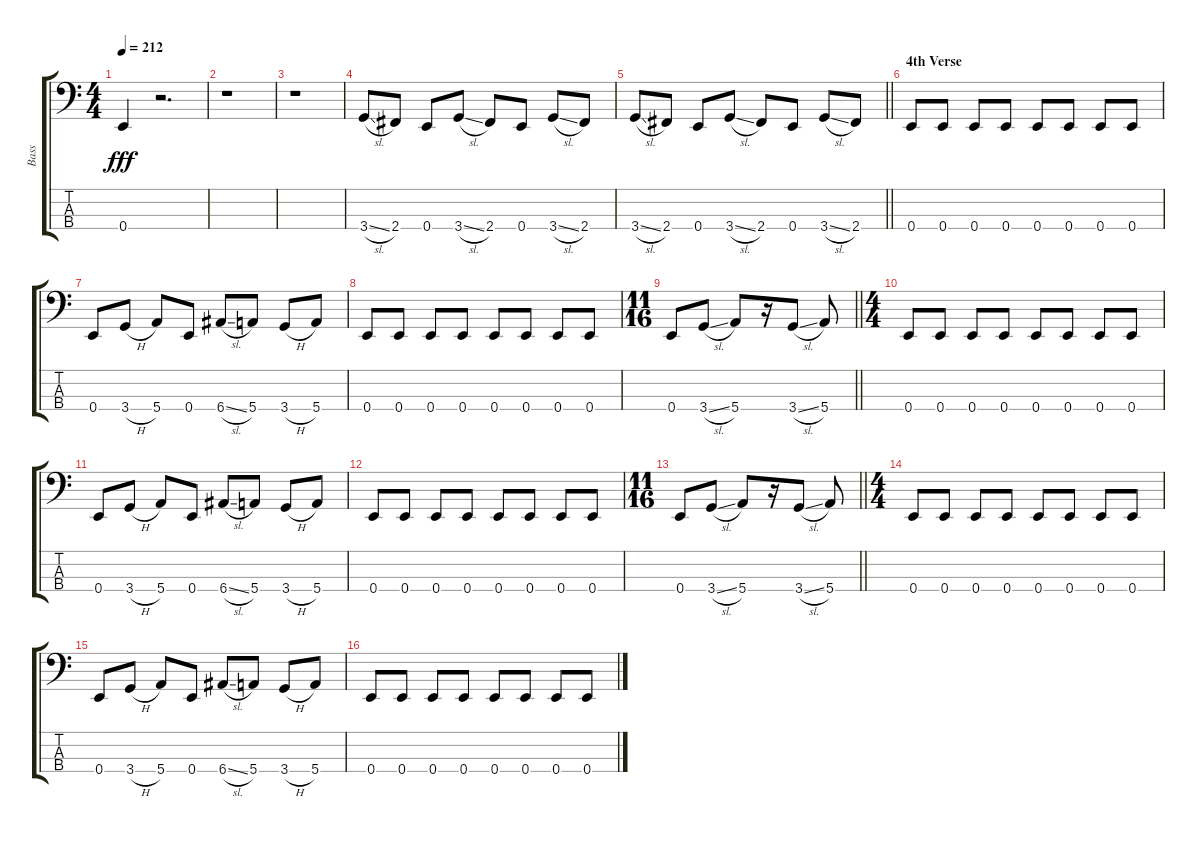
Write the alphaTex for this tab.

\track ("Bass" "Bass") {instrument electricbassfinger}
\staff {score tabs}
\tuning (G2 D2 A1 E1) {hide}
\ts (4 4)
\tempo 212
\clef f4
\ks c
0.4.4{dy fff} r.2{d} |
r.1 |
r.1 |
3.4{sl}.8 2.4.8 0.4.8 3.4{sl}.8 2.4.8 0.4.8 3.4{sl}.8 2.4.8 |
\barLineRight lightlight
3.4{sl}.8 2.4.8 0.4.8 3.4{sl}.8 2.4.8 0.4.8 3.4{sl}.8 2.4.8 |
\section ("" "4th Verse")
0.4.8 0.4.8 0.4.8 0.4.8 0.4.8 0.4.8 0.4.8 0.4.8 |
0.4.8 3.4{h}.8 5.4.8 0.4.8 6.4{sl}.8 5.4.8 3.4{h}.8 5.4.8 |
0.4.8 0.4.8 0.4.8 0.4.8 0.4.8 0.4.8 0.4.8 0.4.8 |
\ts (11 16)
\barLineRight lightlight
0.4.8 3.4{sl}.8 5.4.8 r.16 3.4{sl}.8 5.4.8 |
\ts (4 4)
0.4.8 0.4.8 0.4.8 0.4.8 0.4.8 0.4.8 0.4.8 0.4.8 |
0.4.8 3.4{h}.8 5.4.8 0.4.8 6.4{sl}.8 5.4.8 3.4{h}.8 5.4.8 |
0.4.8 0.4.8 0.4.8 0.4.8 0.4.8 0.4.8 0.4.8 0.4.8 |
\ts (11 16)
\barLineRight lightlight
0.4.8 3.4{sl}.8 5.4.8 r.16 3.4{sl}.8 5.4.8 |
\ts (4 4)
0.4.8 0.4.8 0.4.8 0.4.8 0.4.8 0.4.8 0.4.8 0.4.8 |
0.4.8 3.4{h}.8 5.4.8 0.4.8 6.4{sl}.8 5.4.8 3.4{h}.8 5.4.8 |
0.4.8 0.4.8 0.4.8 0.4.8 0.4.8 0.4.8 0.4.8 0.4.8
